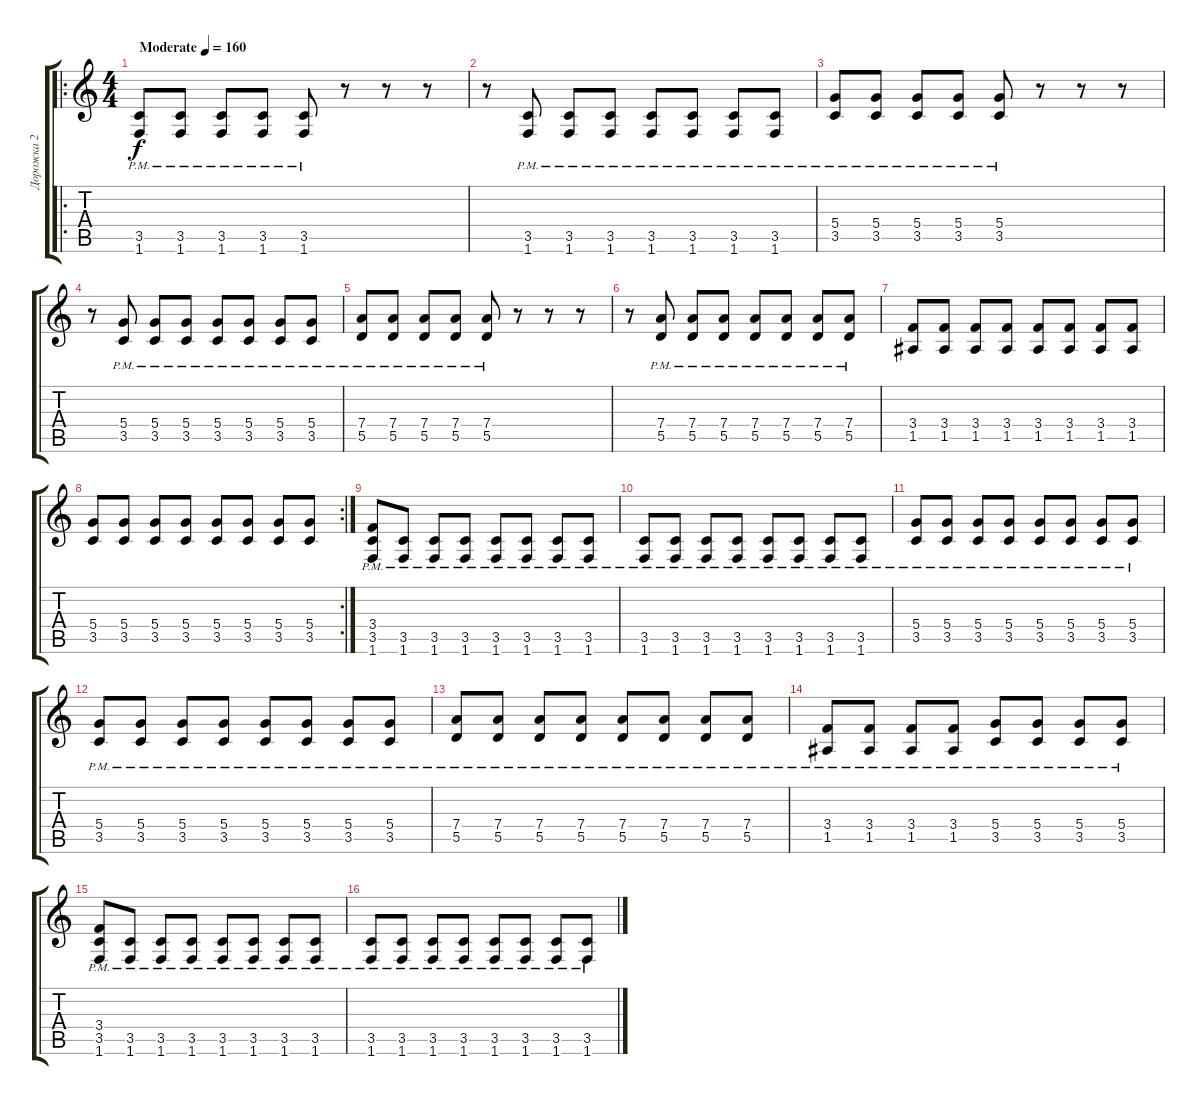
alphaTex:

\track ("Дорожка 2" "Дорожка 2") {instrument distortionguitar}
\staff {score tabs}
\tuning (E4 B3 G3 D3 A2 E2) {hide}
\ro
\ts (4 4)
\tempo (160 "Moderate")
\clef g2
\ks c
(3.5{pm} 1.6{pm}).8{dy f instrument distortionguitar} (3.5{pm} 1.6{pm}).8 (3.5{pm} 1.6{pm}).8 (3.5{pm} 1.6{pm}).8 (3.5{pm} 1.6{pm}).8 r.8 r.8 r.8 |
r.8 (3.5{pm} 1.6{pm}).8 (3.5{pm} 1.6{pm}).8 (3.5{pm} 1.6{pm}).8 (3.5{pm} 1.6{pm}).8 (3.5{pm} 1.6{pm}).8 (3.5{pm} 1.6{pm}).8 (3.5{pm} 1.6{pm}).8 |
(5.4{pm} 3.5{pm}).8 (5.4{pm} 3.5{pm}).8 (5.4{pm} 3.5{pm}).8 (5.4{pm} 3.5{pm}).8 (5.4{pm} 3.5{pm}).8 r.8 r.8 r.8 |
r.8 (5.4{pm} 3.5{pm}).8 (5.4{pm} 3.5{pm}).8 (5.4{pm} 3.5{pm}).8 (5.4{pm} 3.5{pm}).8 (5.4{pm} 3.5{pm}).8 (5.4{pm} 3.5{pm}).8 (5.4{pm} 3.5{pm}).8 |
(7.4{pm} 5.5{pm}).8 (7.4{pm} 5.5{pm}).8 (7.4{pm} 5.5{pm}).8 (7.4{pm} 5.5{pm}).8 (7.4{pm} 5.5{pm}).8 r.8 r.8 r.8 |
r.8 (7.4{pm} 5.5{pm}).8 (7.4{pm} 5.5{pm}).8 (7.4{pm} 5.5{pm}).8 (7.4{pm} 5.5{pm}).8 (7.4{pm} 5.5{pm}).8 (7.4{pm} 5.5{pm}).8 (7.4{pm} 5.5{pm}).8 |
(3.4 1.5).8 (3.4 1.5).8 (3.4 1.5).8 (3.4 1.5).8 (3.4 1.5).8 (3.4 1.5).8 (3.4 1.5).8 (3.4 1.5).8 |
\rc 2
(5.4 3.5).8 (5.4 3.5).8 (5.4 3.5).8 (5.4 3.5).8 (5.4 3.5).8 (5.4 3.5).8 (5.4 3.5).8 (5.4 3.5).8 |
(3.4{pm} 3.5{pm} 1.6{pm}).8 (3.5{pm} 1.6{pm}).8 (3.5{pm} 1.6{pm}).8 (3.5{pm} 1.6{pm}).8 (3.5{pm} 1.6{pm}).8 (3.5{pm} 1.6{pm}).8 (3.5{pm} 1.6{pm}).8 (3.5{pm} 1.6{pm}).8 |
(3.5{pm} 1.6{pm}).8 (3.5{pm} 1.6{pm}).8 (3.5{pm} 1.6{pm}).8 (3.5{pm} 1.6{pm}).8 (3.5{pm} 1.6{pm}).8 (3.5{pm} 1.6{pm}).8 (3.5{pm} 1.6{pm}).8 (3.5{pm} 1.6{pm}).8 |
(5.4{pm} 3.5{pm}).8 (5.4{pm} 3.5{pm}).8 (5.4{pm} 3.5{pm}).8 (5.4{pm} 3.5{pm}).8 (5.4{pm} 3.5{pm}).8 (5.4{pm} 3.5{pm}).8 (5.4{pm} 3.5{pm}).8 (5.4{pm} 3.5{pm}).8 |
(5.4{pm} 3.5{pm}).8 (5.4{pm} 3.5{pm}).8 (5.4{pm} 3.5{pm}).8 (5.4{pm} 3.5{pm}).8 (5.4{pm} 3.5{pm}).8 (5.4{pm} 3.5{pm}).8 (5.4{pm} 3.5{pm}).8 (5.4{pm} 3.5{pm}).8 |
(7.4{pm} 5.5{pm}).8 (7.4{pm} 5.5{pm}).8 (7.4{pm} 5.5{pm}).8 (7.4{pm} 5.5{pm}).8 (7.4{pm} 5.5{pm}).8 (7.4{pm} 5.5{pm}).8 (7.4{pm} 5.5{pm}).8 (7.4{pm} 5.5{pm}).8 |
(3.4{pm} 1.5{pm}).8 (3.4{pm} 1.5{pm}).8 (3.4{pm} 1.5{pm}).8 (3.4{pm} 1.5{pm}).8 (5.4{pm} 3.5{pm}).8 (5.4{pm} 3.5{pm}).8 (5.4{pm} 3.5{pm}).8 (5.4{pm} 3.5{pm}).8 |
(3.4{pm} 3.5{pm} 1.6{pm}).8 (3.5{pm} 1.6{pm}).8 (3.5{pm} 1.6{pm}).8 (3.5{pm} 1.6{pm}).8 (3.5{pm} 1.6{pm}).8 (3.5{pm} 1.6{pm}).8 (3.5{pm} 1.6{pm}).8 (3.5{pm} 1.6{pm}).8 |
(3.5{pm} 1.6{pm}).8 (3.5{pm} 1.6{pm}).8 (3.5{pm} 1.6{pm}).8 (3.5{pm} 1.6{pm}).8 (3.5{pm} 1.6{pm}).8 (3.5{pm} 1.6{pm}).8 (3.5{pm} 1.6{pm}).8 (3.5{pm} 1.6{pm}).8
